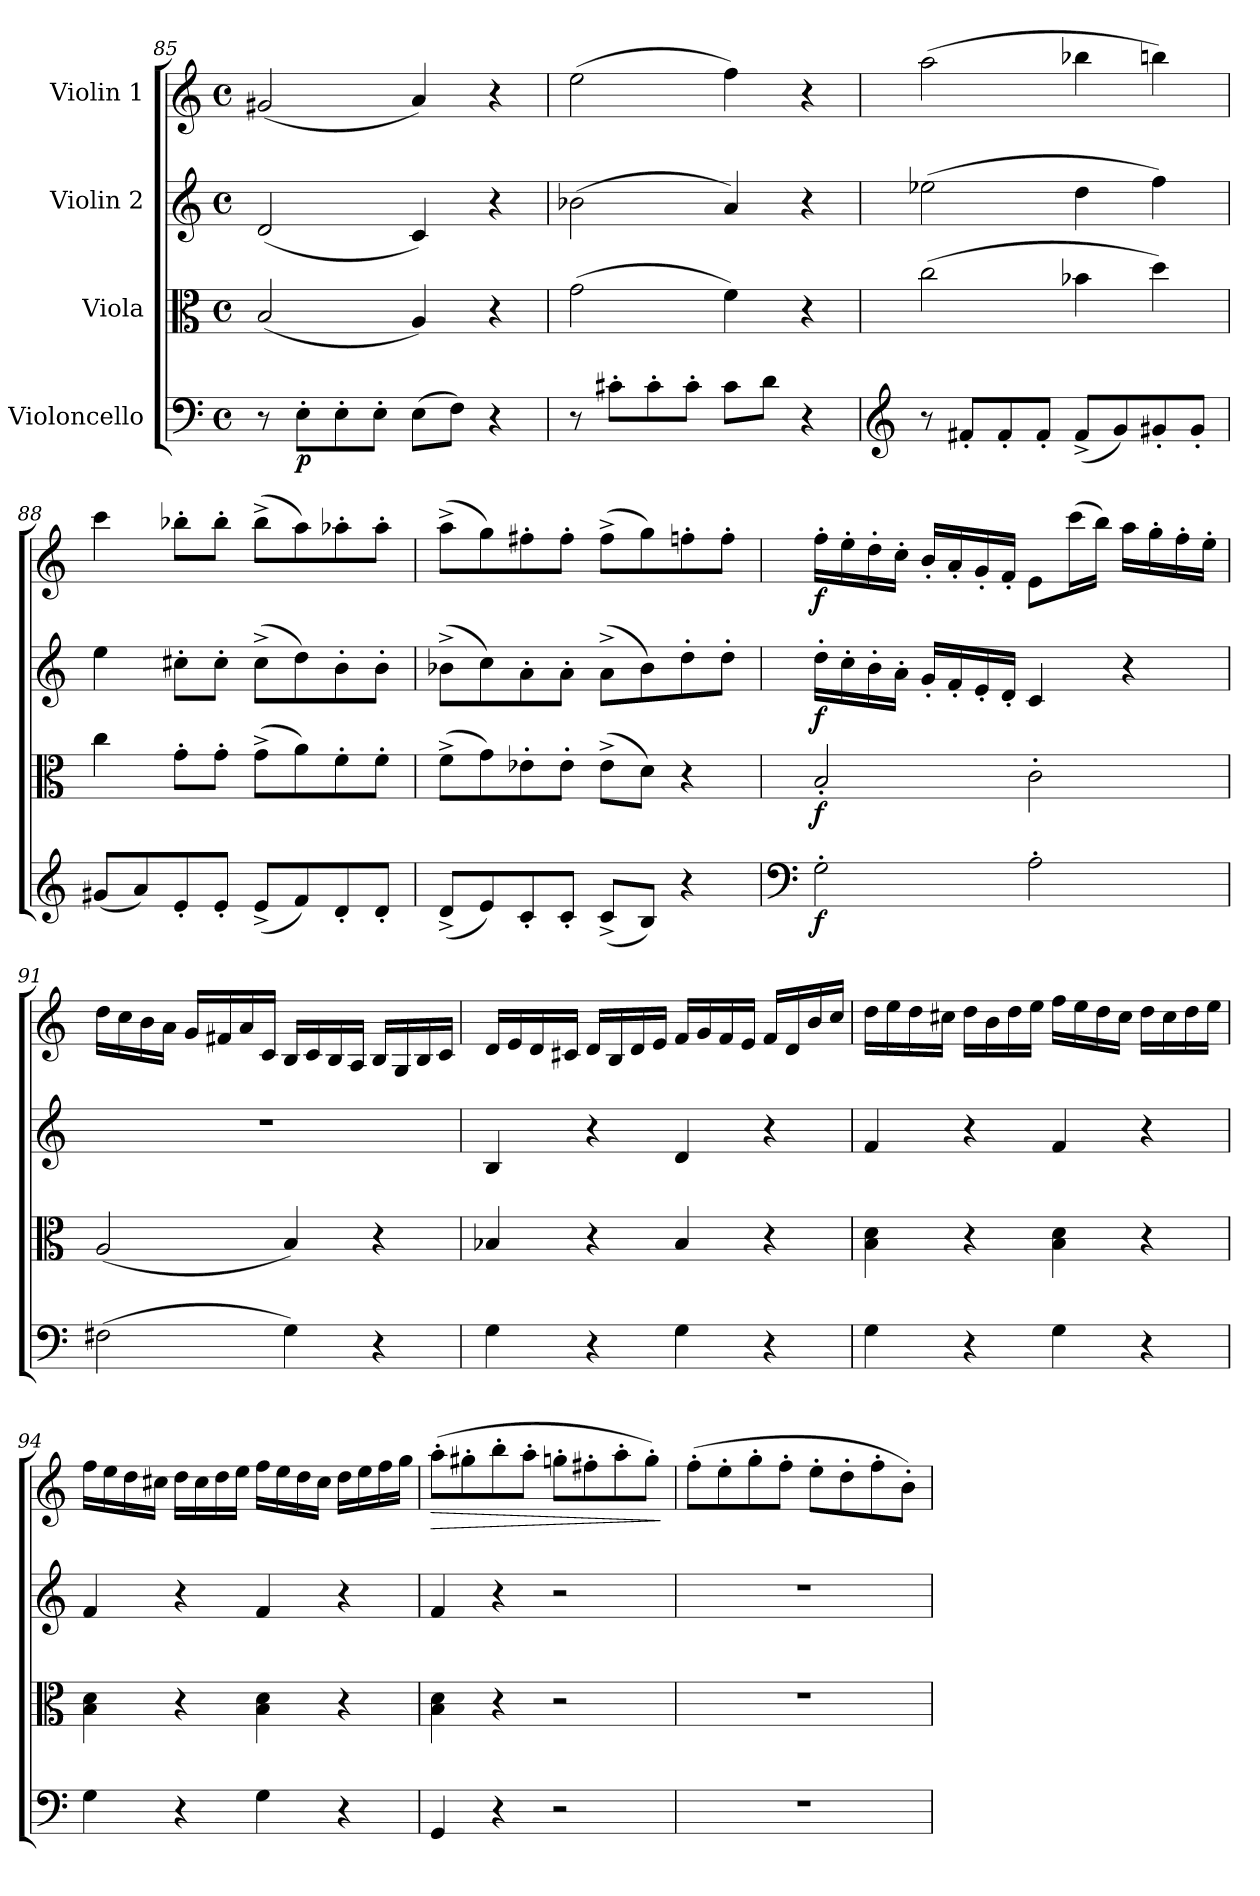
**kern	**dynam	**kern	**dynam	**kern	**dynam	**kern	**dynam
*part4	*part4	*part3	*part3	*part2	*part2	*part1	*part1
*staff4	*staff4	*staff3	*staff3	*staff2	*staff2	*staff1	*staff1
*I"Violoncello	*	*I"Viola	*	*I"Violin 2	*	*I"Violin 1	*
*clefF4	*	*clefC3	*	*clefG2	*	*clefG2	*
*k[]	*	*k[]	*	*k[]	*	*k[]	*
*C:	*	*C:	*	*C:	*	*C:	*
*M4/4	*	*M4/4	*	*M4/4	*	*M4/4	*
*met(c)	*	*met(c)	*	*met(c)	*	*met(c)	*
=85	=85	=85	=85	=85	=85	=85	=85
8r	.	(2B/	.	(2d/	.	(2g#X/	.
!	!LO:DY:b	!	!	!	!	!	!
8E'>\L	p	.	.	.	.	.	.
8E'>\	.	.	.	.	.	.	.
8E'>\J	.	.	.	.	.	.	.
(8E\L	.	4A/)	.	4c/)	.	4a/)	.
8F\J)	.	.	.	.	.	.	.
4r	.	4r	.	4r	.	4r	.
=86	=86	=86	=86	=86	=86	=86	=86
8r	.	(2g\	.	(2b-X\	.	(2ee\	.
8c#X'>\L	.	.	.	.	.	.	.
8c#'>\	.	.	.	.	.	.	.
8c#'>\J	.	.	.	.	.	.	.
8c#\L	.	4f\)	.	4a/)	.	4ff\)	.
8d\J	.	.	.	.	.	.	.
4r	.	4r	.	4r	.	4r	.
=87	=87	=87	=87	=87	=87	=87	=87
*clefG2	*	*	*	*	*	*	*
8r	.	(2cc\	.	(2ee-X\	.	(2aa\	.
8f#X'</L	.	.	.	.	.	.	.
8f#'</	.	.	.	.	.	.	.
8f#'</J	.	.	.	.	.	.	.
(8f#^</L	.	4b-X\	.	4dd\	.	4bb-X\	.
8g/)	.	.	.	.	.	.	.
8g#X'</	.	4dd\)	.	4ff\)	.	4bbn\)	.
8g#'</J	.	.	.	.	.	.	.
=88	=88	=88	=88	=88	=88	=88	=88
(8g#X/L	.	4cc\	.	4ee\	.	4ccc\	.
8a/)	.	.	.	.	.	.	.
8e'</	.	8g'>\L	.	8cc#X'>\L	.	8bb-X'>\L	.
8e'</J	.	8g'>\J	.	8cc#'>\J	.	8bb-'>\J	.
(8e^</L	.	(8g^>\L	.	(8cc#^>\L	.	(8bb-^>\L	.
8f/)	.	8a\)	.	8dd\)	.	8aa\)	.
8d'</	.	8f'>\	.	8b'>\	.	8aa-X'>\	.
8d'</J	.	8f'>\J	.	8b'>\J	.	8aa-'>\J	.
=89	=89	=89	=89	=89	=89	=89	=89
(8d^</L	.	(8f^>\L	.	(8b-X^>\L	.	(8aa^>\L	.
8e/)	.	8g\)	.	8cc\)	.	8gg\)	.
8c'</	.	8e-X'>\	.	8a'>\	.	8ff#X'>\	.
8c'</J	.	8e-'>\J	.	8a'>\J	.	8ff#'>\J	.
(8c^</L	.	(8e-^>\L	.	(8a^>\L	.	(8ff#^>\L	.
8B/J)	.	8d\J)	.	8b-\)	.	8gg\)	.
4r	.	4r	.	8dd'>\	.	8ffn'>\	.
.	.	.	.	8dd'>\J	.	8ff'>\J	.
=90	=90	=90	=90	=90	=90	=90	=90
*clefF4	*	*	*	*	*	*	*
!	!LO:DY:b	!	!LO:DY:b	!	!LO:DY:b	!	!LO:DY:b
2G'>\	f	2B'</	f	16dd'>\LL	f	16ff'>\LL	f
.	.	.	.	16cc'>\	.	16ee'>\	.
.	.	.	.	16b'>\	.	16dd'>\	.
.	.	.	.	16a'>\JJ	.	16cc'>\JJ	.
.	.	.	.	16g'</LL	.	16b'</LL	.
.	.	.	.	16f'</	.	16a'</	.
.	.	.	.	16e'</	.	16g'</	.
.	.	.	.	16d'</JJ	.	16f'</JJ	.
2A'>\	.	2c'>\	.	4c/	.	8e\L	.
.	.	.	.	.	.	(16ccc\L	.
.	.	.	.	.	.	16bb\JJ)	.
.	.	.	.	4r	.	16aa\LL	.
.	.	.	.	.	.	16gg'>\	.
.	.	.	.	.	.	16ff'>\	.
.	.	.	.	.	.	16ee'>\JJ	.
=91	=91	=91	=91	=91	=91	=91	=91
(2F#X\	.	(2A/	.	1r	.	16dd\LL	.
.	.	.	.	.	.	16cc\	.
.	.	.	.	.	.	16b\	.
.	.	.	.	.	.	16a\JJ	.
.	.	.	.	.	.	16g/LL	.
.	.	.	.	.	.	16f#X/	.
.	.	.	.	.	.	16a/	.
.	.	.	.	.	.	16c/JJ	.
4G\)	.	4B/)	.	.	.	16B/LL	.
.	.	.	.	.	.	16c/	.
.	.	.	.	.	.	16B/	.
.	.	.	.	.	.	16A/JJ	.
4r	.	4r	.	.	.	16B/LL	.
.	.	.	.	.	.	16G/	.
.	.	.	.	.	.	16B/	.
.	.	.	.	.	.	16c/JJ	.
=92	=92	=92	=92	=92	=92	=92	=92
4G\	.	4B-X/	.	4B/	.	16d/LL	.
.	.	.	.	.	.	16e/	.
.	.	.	.	.	.	16d/	.
.	.	.	.	.	.	16c#X/JJ	.
4r	.	4r	.	4r	.	16d/LL	.
.	.	.	.	.	.	16B/	.
.	.	.	.	.	.	16d/	.
.	.	.	.	.	.	16e/JJ	.
4G\	.	4B-/	.	4d/	.	16f/LL	.
.	.	.	.	.	.	16g/	.
.	.	.	.	.	.	16f/	.
.	.	.	.	.	.	16e/JJ	.
4r	.	4r	.	4r	.	16f/LL	.
.	.	.	.	.	.	16d/	.
.	.	.	.	.	.	16b/	.
.	.	.	.	.	.	16cc/JJ	.
=93	=93	=93	=93	=93	=93	=93	=93
4G\	.	4B\ 4d\	.	4f/	.	16dd\LL	.
.	.	.	.	.	.	16ee\	.
.	.	.	.	.	.	16dd\	.
.	.	.	.	.	.	16cc#X\JJ	.
4r	.	4r	.	4r	.	16dd\LL	.
.	.	.	.	.	.	16b\	.
.	.	.	.	.	.	16dd\	.
.	.	.	.	.	.	16ee\JJ	.
4G\	.	4B\ 4d\	.	4f/	.	16ff\LL	.
.	.	.	.	.	.	16ee\	.
.	.	.	.	.	.	16dd\	.
.	.	.	.	.	.	16cc#\JJ	.
4r	.	4r	.	4r	.	16dd\LL	.
.	.	.	.	.	.	16cc#\	.
.	.	.	.	.	.	16dd\	.
.	.	.	.	.	.	16ee\JJ	.
=94	=94	=94	=94	=94	=94	=94	=94
4G\	.	4B\ 4d\	.	4f/	.	16ff\LL	.
.	.	.	.	.	.	16ee\	.
.	.	.	.	.	.	16dd\	.
.	.	.	.	.	.	16cc#X\JJ	.
4r	.	4r	.	4r	.	16dd\LL	.
.	.	.	.	.	.	16cc#\	.
.	.	.	.	.	.	16dd\	.
.	.	.	.	.	.	16ee\JJ	.
4G\	.	4B\ 4d\	.	4f/	.	16ff\LL	.
.	.	.	.	.	.	16ee\	.
.	.	.	.	.	.	16dd\	.
.	.	.	.	.	.	16cc#\JJ	.
4r	.	4r	.	4r	.	16dd\LL	.
.	.	.	.	.	.	16ee\	.
.	.	.	.	.	.	16ff\	.
.	.	.	.	.	.	16gg\JJ	.
=95	=95	=95	=95	=95	=95	=95	=95
!	!	!	!	!	!	!	!LO:HP:b
4GG/	.	4B\ 4d\	.	4f/	.	(8aa'>\L	>
.	.	.	.	.	.	8gg#X'>\	.
4r	.	4r	.	4r	.	8bb'>\	.
.	.	.	.	.	.	8aa'>\J	.
2r	.	2r	.	2r	.	8ggn'>\L	.
.	.	.	.	.	.	8ff#X'>\	.
.	.	.	.	.	.	8aa'>\	.
.	.	.	.	.	.	8gg'>\J)	.
.	.	.	.	.	.	.	]
=96	=96	=96	=96	=96	=96	=96	=96
1r	.	1r	.	1r	.	(8ff'>\L	.
.	.	.	.	.	.	8ee'>\	.
.	.	.	.	.	.	8gg'>\	.
.	.	.	.	.	.	8ff'>\J	.
.	.	.	.	.	.	8ee'>\L	.
.	.	.	.	.	.	8dd'>\	.
.	.	.	.	.	.	8ff'>\	.
.	.	.	.	.	.	8b'>\J)	.
=	=	=	=	=	=	=	=
*-	*-	*-	*-	*-	*-	*-	*-
